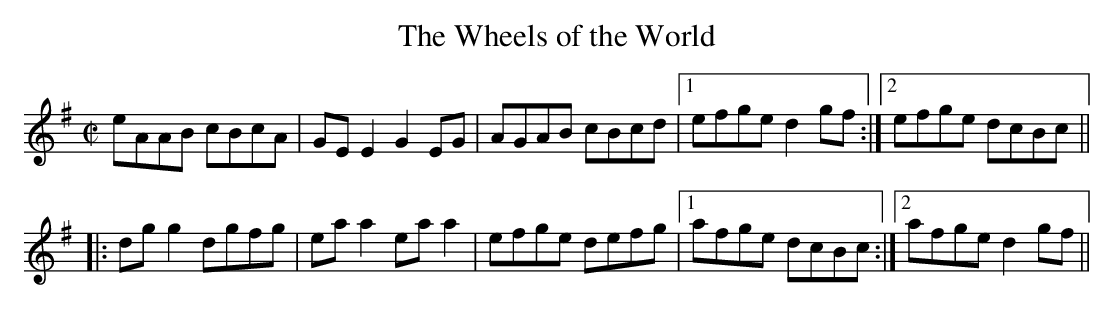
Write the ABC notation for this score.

X:1
T:Wheels of the World, The
M:C|
K:Ador
eAAB cBcA|GEE2 G2EG|AGAB cBcd|1 efge d2gf:|2 efge dcBc||
|:dgg2 dgfg|eaa2 eaa2|efge defg|1 afge dcBc:|2 afge d2gf||
